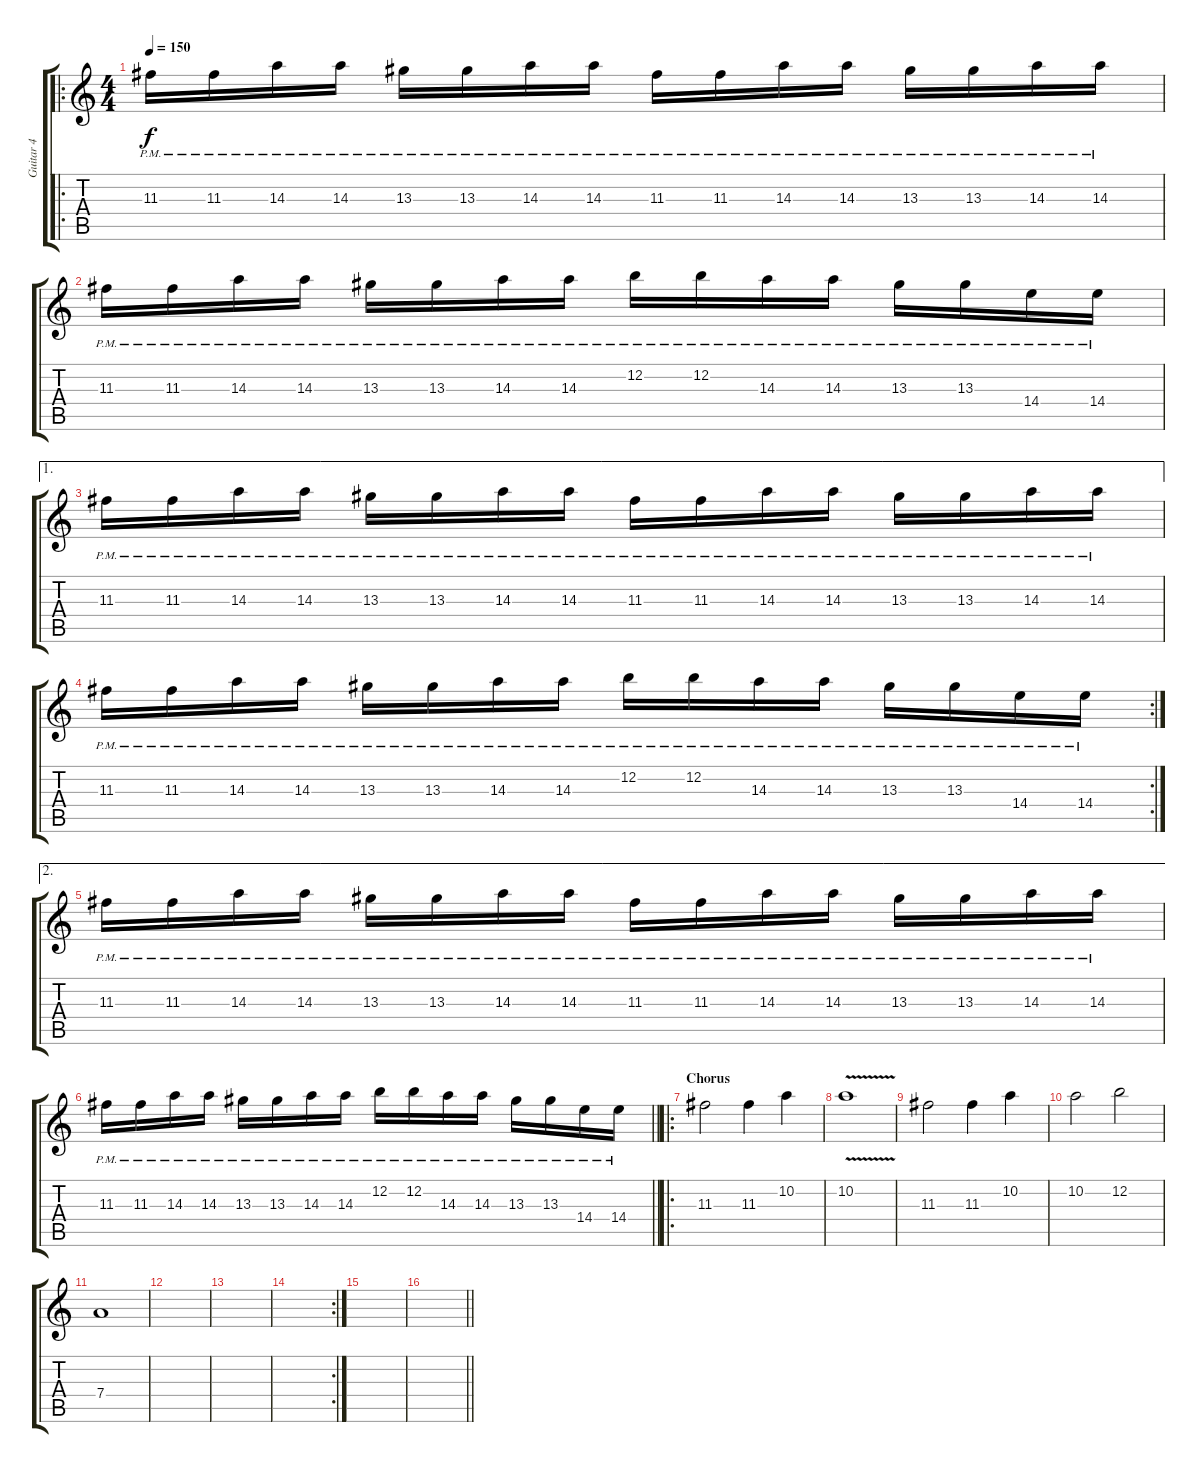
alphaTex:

\track ("Guitar 4" "Guitar 4") {instrument overdrivenguitar}
\staff {score tabs}
\tuning (E4 B3 G3 D3 A2 E2) {hide}
\ro
\ts (4 4)
\tempo 150
\clef g2
\ks c
11.3{pm}.16{dy f} 11.3{pm}.16 14.3{pm}.16 14.3{pm}.16 13.3{pm}.16 13.3{pm}.16 14.3{pm}.16 14.3{pm}.16 11.3{pm}.16 11.3{pm}.16 14.3{pm}.16 14.3{pm}.16 13.3{pm}.16 13.3{pm}.16 14.3{pm}.16 14.3{pm}.16 |
11.3{pm}.16 11.3{pm}.16 14.3{pm}.16 14.3{pm}.16 13.3{pm}.16 13.3{pm}.16 14.3{pm}.16 14.3{pm}.16 12.2{pm}.16 12.2{pm}.16 14.3{pm}.16 14.3{pm}.16 13.3{pm}.16 13.3{pm}.16 14.4{pm}.16 14.4{pm}.16 |
\ae 1
11.3{pm}.16 11.3{pm}.16 14.3{pm}.16 14.3{pm}.16 13.3{pm}.16 13.3{pm}.16 14.3{pm}.16 14.3{pm}.16 11.3{pm}.16 11.3{pm}.16 14.3{pm}.16 14.3{pm}.16 13.3{pm}.16 13.3{pm}.16 14.3{pm}.16 14.3{pm}.16 |
\rc 2
11.3{pm}.16 11.3{pm}.16 14.3{pm}.16 14.3{pm}.16 13.3{pm}.16 13.3{pm}.16 14.3{pm}.16 14.3{pm}.16 12.2{pm}.16 12.2{pm}.16 14.3{pm}.16 14.3{pm}.16 13.3{pm}.16 13.3{pm}.16 14.4{pm}.16 14.4{pm}.16 |
\ae 2
11.3{pm}.16 11.3{pm}.16 14.3{pm}.16 14.3{pm}.16 13.3{pm}.16 13.3{pm}.16 14.3{pm}.16 14.3{pm}.16 11.3{pm}.16 11.3{pm}.16 14.3{pm}.16 14.3{pm}.16 13.3{pm}.16 13.3{pm}.16 14.3{pm}.16 14.3{pm}.16 |
\barLineRight lightlight
11.3{pm}.16 11.3{pm}.16 14.3{pm}.16 14.3{pm}.16 13.3{pm}.16 13.3{pm}.16 14.3{pm}.16 14.3{pm}.16 12.2{pm}.16 12.2{pm}.16 14.3{pm}.16 14.3{pm}.16 13.3{pm}.16 13.3{pm}.16 14.4{pm}.16 14.4{pm}.16 |
\ro
\section ("" "Chorus")
11.3.2 11.3.4 10.2.4 |
10.2{v}.1 |
11.3.2 11.3.4 10.2.4 |
10.2.2 12.2.2 |
7.4.1 |
|
|
\rc 2
|
|
\barLineRight lightlight
